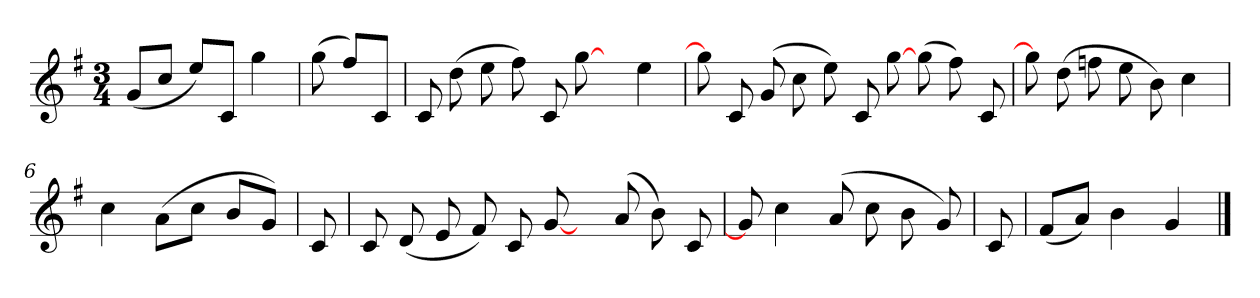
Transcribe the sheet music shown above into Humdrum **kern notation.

**kern
*part1
*staff1
*clefG2
*k[f#]
*M3/4
=
(8g/L
8cc/J
8ee/L)
8c/J
4gg
=2y
(8gg
8ff#/L)
8c/J
=3
8c
(8dd
8ee
8ff#)
8c
[8gg
8ryy
4ee
=4
8gg]
8c
(8g
8cc
8ee)
8c
[8gg
(8gg
8ff#)
8c
=5
8gg]
(8dd
8ffn
8ee
8b)
4cc
=6y
4cc
(8a\L
8cc\J
8b/L
8g/J)
=7y
8c
=8
8c
(8d
8e
8f#)
8c
[8g
8ryy
(8a
8b)
8c
=9
8g]
4cc
(8a
8cc
8b
8g)
=10y
8c
=11
(8f#/L
8a/J)
4b
4g
==
*-
